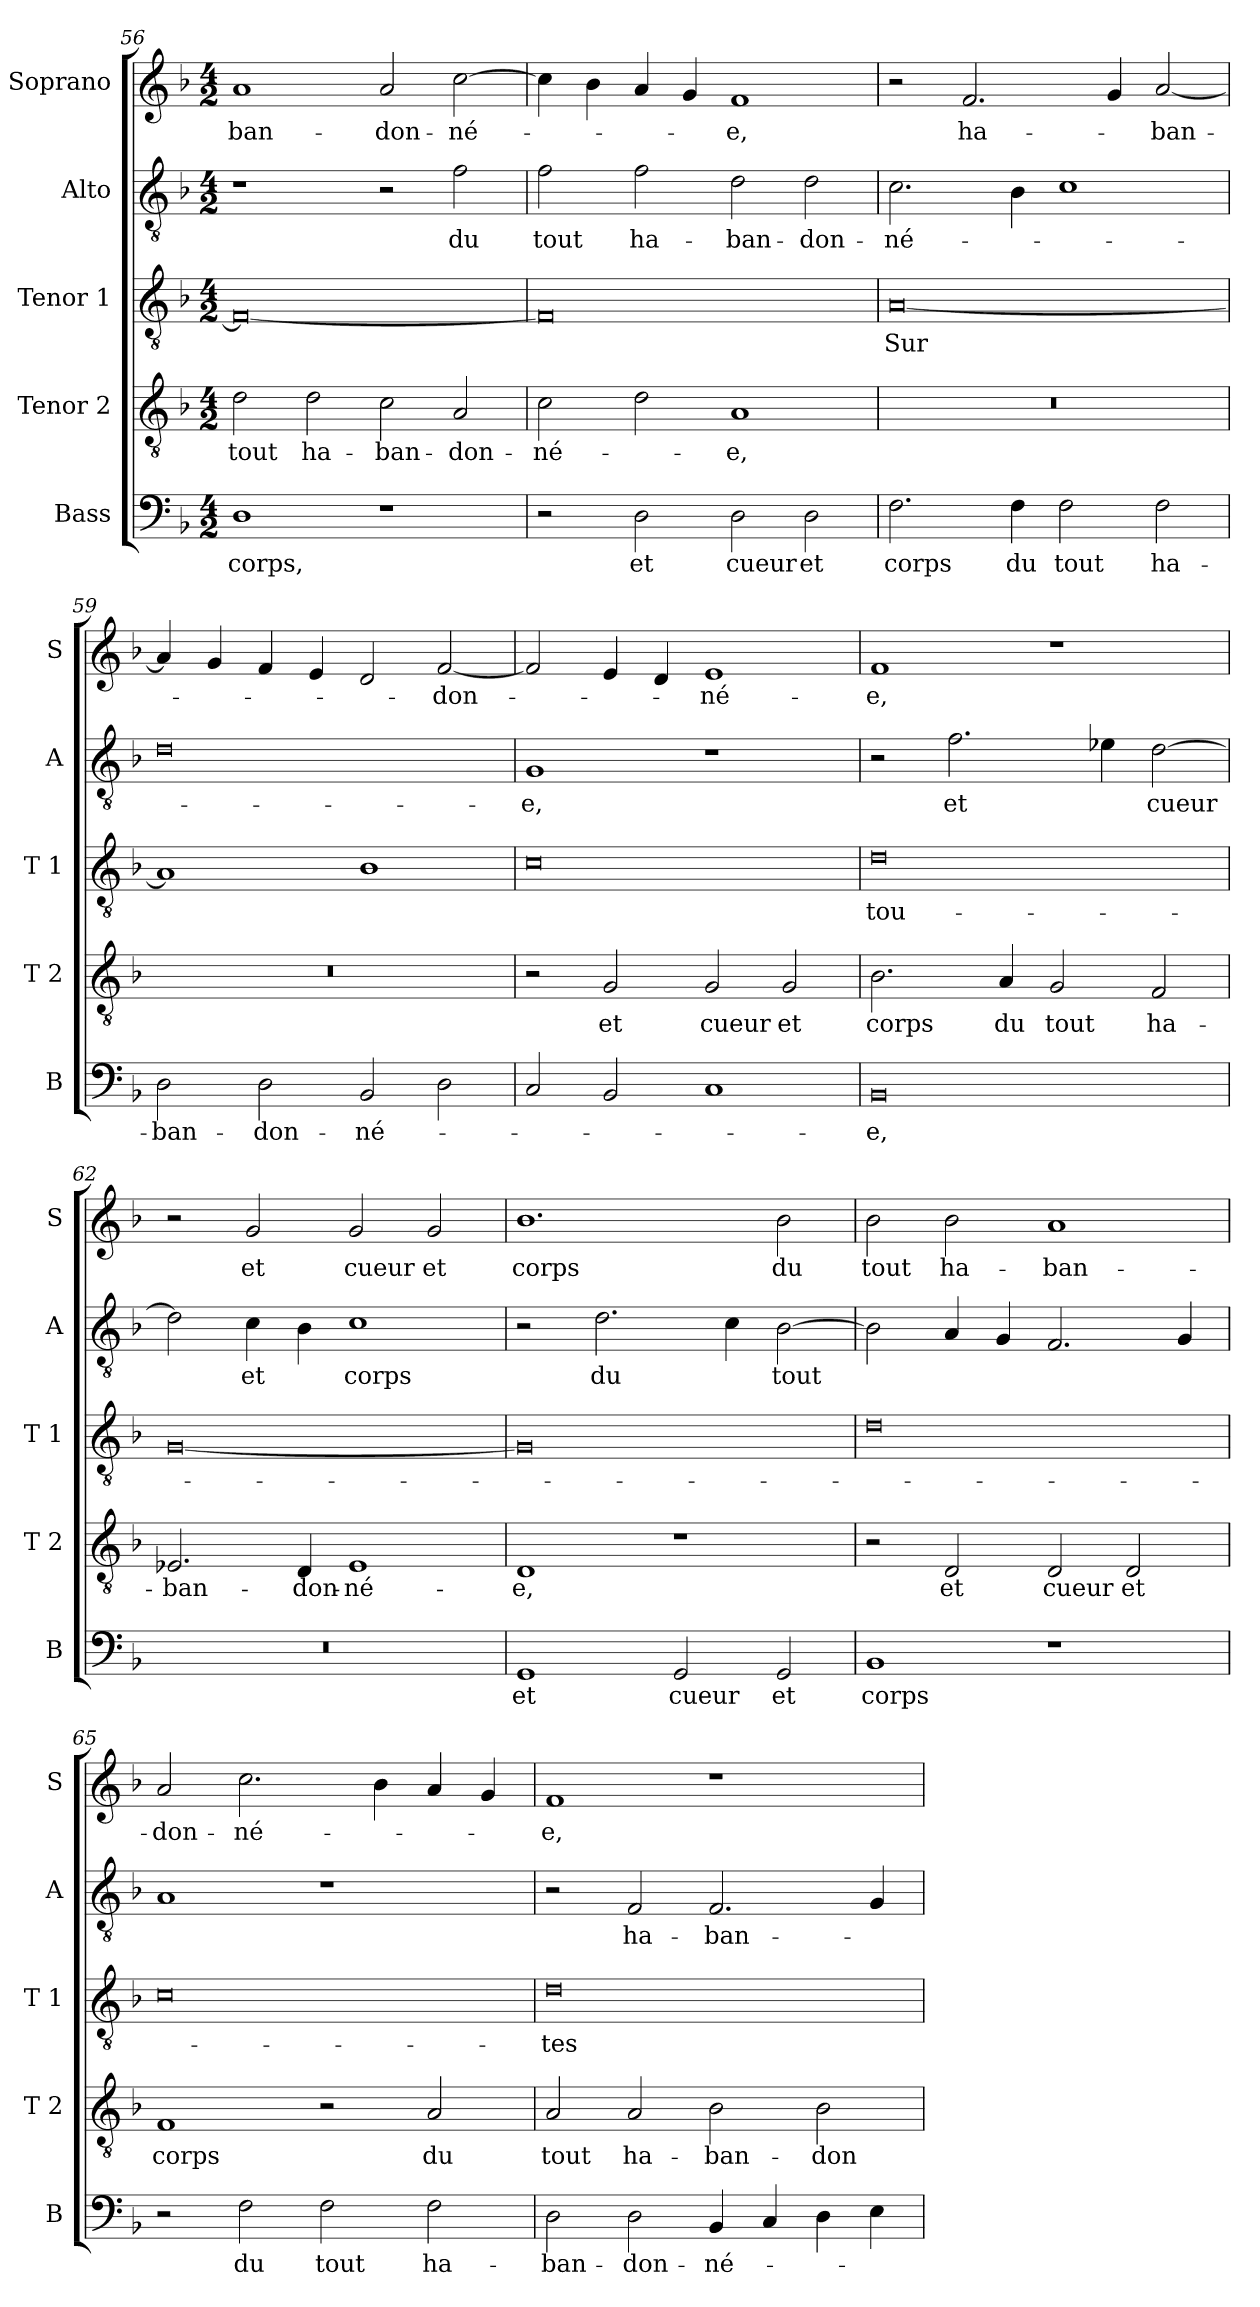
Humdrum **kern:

**kern	**text	**kern	**text	**kern	**text	**kern	**text	**kern	**text
*part5	*part5	*part4	*part4	*part3	*part3	*part2	*part2	*part1	*part1
*staff5	*staff5	*staff4	*staff4	*staff3	*staff3	*staff2	*staff2	*staff1	*staff1
*I"Bass	*	*I"Tenor 2	*	*I"Tenor 1	*	*I"Alto	*	*I"Soprano	*
*I'B	*	*I'T 2	*	*I'T 1	*	*I'A	*	*I'S	*
*clefF4	*	*clefGv2	*	*clefGv2	*	*clefGv2	*	*clefG2	*
*k[b-]	*	*k[b-]	*	*k[b-]	*	*k[b-]	*	*k[b-]	*
*F:	*	*F:	*	*F:	*	*F:	*	*F:	*
*M4/2	*	*M4/2	*	*M4/2	*	*M4/2	*	*M4/2	*
=56	=56	=56	=56	=56	=56	=56	=56	=56	=56
!	!LO:LY:b	!	!LO:LY:b	!	!	!	!	!	!LO:LY:b
1D	corps,	2d\	tout	0F_	.	1r	.	1a	-ban-
!	!	!	!LO:LY:b	!	!	!	!	!	!
.	.	2d\	ha-	.	.	.	.	.	.
!	!	!	!LO:LY:b	!	!	!	!	!	!LO:LY:b
1r	.	2c\	-ban-	.	.	2r	.	2a/	-don-
!	!	!	!LO:LY:b	!	!	!	!LO:LY:b	!	!LO:LY:b
.	.	2A/	-don-	.	.	2f\	du	[2cc\	-né-
=57	=57	=57	=57	=57	=57	=57	=57	=57	=57
!	!	!	!LO:LY:b	!	!	!	!LO:LY:b	!	!
2r	.	2c\	-né-	0F]	.	2f\	tout	4cc\]	.
.	.	.	.	.	.	.	.	4b-\	.
!	!LO:LY:b	!	!	!	!	!	!LO:LY:b	!	!
2D\	et	2d\	.	.	.	2f\	ha-	4a/	.
.	.	.	.	.	.	.	.	4g/	.
!	!LO:LY:b	!	!LO:LY:b	!	!	!	!LO:LY:b	!	!LO:LY:b
2D\	cueur	1A	-e,	.	.	2d\	-ban-	1f	-e,
!	!LO:LY:b	!	!	!	!	!	!LO:LY:b	!	!
2D\	et	.	.	.	.	2d\	-don-	.	.
=58	=58	=58	=58	=58	=58	=58	=58	=58	=58
!	!LO:LY:b	!	!	!	!LO:LY:b	!	!LO:LY:b	!	!
2.F\	corps	0r	.	[0A	Sur	2.c\	-né-	2r	.
!	!	!	!	!	!	!	!	!	!LO:LY:b
.	.	.	.	.	.	.	.	2.f/	ha-
!	!LO:LY:b	!	!	!	!	!	!	!	!
4F\	du	.	.	.	.	4B-\	.	.	.
!	!LO:LY:b	!	!	!	!	!	!	!	!
2F\	tout	.	.	.	.	1c	.	.	.
.	.	.	.	.	.	.	.	4g/	.
!	!LO:LY:b	!	!	!	!	!	!	!	!LO:LY:b
2F\	ha-	.	.	.	.	.	.	[2a/	-ban-
=59	=59	=59	=59	=59	=59	=59	=59	=59	=59
!	!LO:LY:b	!	!	!	!	!	!	!	!
2D\	-ban-	0r	.	1A]	.	0d	.	4a/]	.
.	.	.	.	.	.	.	.	4g/	.
!	!LO:LY:b	!	!	!	!	!	!	!	!
2D\	-don-	.	.	.	.	.	.	4f/	.
.	.	.	.	.	.	.	.	4e/	.
!	!LO:LY:b	!	!	!	!	!	!	!	!
2BB-/	-né-	.	.	1B-	.	.	.	2d/	.
!	!	!	!	!	!	!	!	!	!LO:LY:b
2D\	.	.	.	.	.	.	.	[2f/	-don-
=60	=60	=60	=60	=60	=60	=60	=60	=60	=60
!	!	!	!	!	!	!	!LO:LY:b	!	!
2C/	.	2r	.	0c	.	1G	-e,	2f/]	.
!	!	!	!LO:LY:b	!	!	!	!	!	!
2BB-/	.	2G/	et	.	.	.	.	4e/	.
.	.	.	.	.	.	.	.	4d/	.
!	!	!	!LO:LY:b	!	!	!	!	!	!LO:LY:b
1C	.	2G/	cueur	.	.	1r	.	1e	-né-
!	!	!	!LO:LY:b	!	!	!	!	!	!
.	.	2G/	et	.	.	.	.	.	.
!!LO:LB:g=z
=61	=61	=61	=61	=61	=61	=61	=61	=61	=61
!	!LO:LY:b	!	!LO:LY:b	!	!LO:LY:b	!	!	!	!LO:LY:b
0BB-	-e,	2.B-\	corps	0d	tou-	2r	.	1f	-e,
!	!	!	!	!	!	!	!LO:LY:b	!	!
.	.	.	.	.	.	2.f\	et	.	.
!	!	!	!LO:LY:b	!	!	!	!	!	!
.	.	4A/	du	.	.	.	.	.	.
!	!	!	!LO:LY:b	!	!	!	!	!	!
.	.	2G/	tout	.	.	.	.	1r	.
.	.	.	.	.	.	4e-X\	.	.	.
!	!	!	!LO:LY:b	!	!	!	!LO:LY:b	!	!
.	.	2F/	ha-	.	.	[2d\	cueur	.	.
=62	=62	=62	=62	=62	=62	=62	=62	=62	=62
!	!	!	!LO:LY:b	!	!	!	!	!	!
0r	.	2.E-X/	-ban-	[0G	.	2d\]	.	2r	.
!	!	!	!	!	!	!	!LO:LY:b	!	!LO:LY:b
.	.	.	.	.	.	4c\	et	2g/	et
!	!	!	!LO:LY:b	!	!	!	!	!	!
.	.	4D/	-don-	.	.	4B-\	.	.	.
!	!	!	!LO:LY:b	!	!	!	!LO:LY:b	!	!LO:LY:b
.	.	1E-	-né-	.	.	1c	corps	2g/	cueur
!	!	!	!	!	!	!	!	!	!LO:LY:b
.	.	.	.	.	.	.	.	2g/	et
=63	=63	=63	=63	=63	=63	=63	=63	=63	=63
!	!LO:LY:b	!	!LO:LY:b	!	!	!	!	!	!LO:LY:b
1GG	et	1D	-e,	0G]	.	2r	.	1.b-	corps
!	!	!	!	!	!	!	!LO:LY:b	!	!
.	.	.	.	.	.	2.d\	du	.	.
!	!LO:LY:b	!	!	!	!	!	!	!	!
2GG/	cueur	1r	.	.	.	.	.	.	.
.	.	.	.	.	.	4c\	.	.	.
!	!LO:LY:b	!	!	!	!	!	!LO:LY:b	!	!LO:LY:b
2GG/	et	.	.	.	.	[2B-\	tout	2b-\	du
=64	=64	=64	=64	=64	=64	=64	=64	=64	=64
!	!LO:LY:b	!	!	!	!	!	!	!	!LO:LY:b
1BB-	corps	2r	.	0d	.	2B-\]	.	2b-\	tout
!	!	!	!LO:LY:b	!	!	!	!	!	!LO:LY:b
.	.	2D/	et	.	.	4A/	.	2b-\	ha-
.	.	.	.	.	.	4G/	.	.	.
!	!	!	!LO:LY:b	!	!	!	!	!	!LO:LY:b
1r	.	2D/	cueur	.	.	2.F/	.	1a	-ban-
!	!	!	!LO:LY:b	!	!	!	!	!	!
.	.	2D/	et	.	.	.	.	.	.
.	.	.	.	.	.	4G/	.	.	.
=65	=65	=65	=65	=65	=65	=65	=65	=65	=65
!	!	!	!LO:LY:b	!	!	!	!	!	!LO:LY:b
2r	.	1F	corps	0c	.	1A	.	2a/	-don-
!	!LO:LY:b	!	!	!	!	!	!	!	!LO:LY:b
2F\	du	.	.	.	.	.	.	2.cc\	-né-
!	!LO:LY:b	!	!	!	!	!	!	!	!
2F\	tout	2r	.	.	.	1r	.	.	.
.	.	.	.	.	.	.	.	4b-\	.
!	!LO:LY:b	!	!LO:LY:b	!	!	!	!	!	!
2F\	ha-	2A/	du	.	.	.	.	4a/	.
.	.	.	.	.	.	.	.	4g/	.
=66	=66	=66	=66	=66	=66	=66	=66	=66	=66
!	!LO:LY:b	!	!LO:LY:b	!	!LO:LY:b	!	!	!	!LO:LY:b
2D\	-ban-	2A/	tout	0d	-tes	2r	.	1f	-e,
!	!LO:LY:b	!	!LO:LY:b	!	!	!	!LO:LY:b	!	!
2D\	-don-	2A/	ha-	.	.	2F/	ha-	.	.
!	!LO:LY:b	!	!LO:LY:b	!	!	!	!LO:LY:b	!	!
4BB-/	-né-	2B-\	-ban-	.	.	2.F/	-ban-	1r	.
4C/	.	.	.	.	.	.	.	.	.
!	!	!	!LO:LY:b	!	!	!	!	!	!
4D\	.	2B-\	-don-	.	.	.	.	.	.
4E\	.	.	.	.	.	4G/	.	.	.
=	=	=	=	=	=	=	=	=	=
*-	*-	*-	*-	*-	*-	*-	*-	*-	*-
